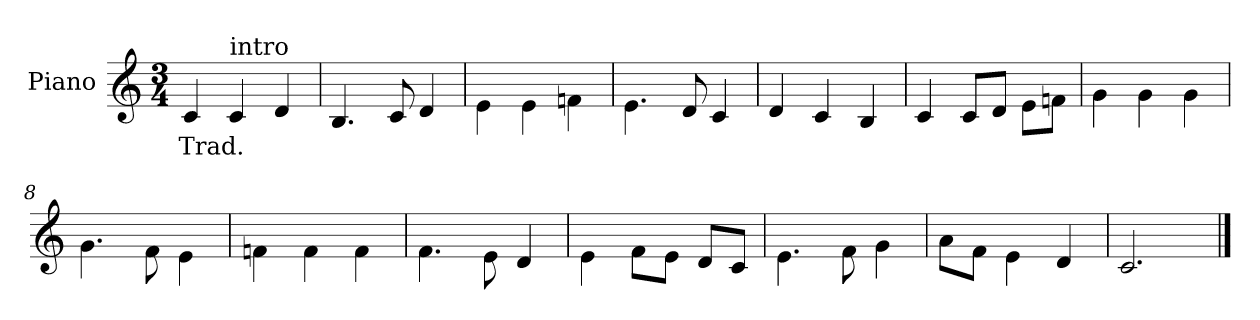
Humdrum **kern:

**kern	**text
*part1	*part1
*staff1	*staff1
*I"Piano	*
*clefG2	*
*k[]	*
*C:	*
*M3/4	*
*MM80	*
=1	=1
!	!LO:LY:b
4c/	Trad.
!LO:TX:a:t=intro	!
4c/	.
4d/	.
=2	=2
4.B/	.
8c/	.
4d/	.
=3	=3
4e\	.
4e\	.
4fn\	.
=4	=4
4.e\	.
8d/	.
4c/	.
=5	=5
4d/	.
4c/	.
4B/	.
=6	=6
4c/	.
8c/L	.
8d/J	.
8e\L	.
8fn\J	.
=7	=7
4g\	.
4g\	.
4g\	.
=8	=8
4.g\	.
8f\	.
4e\	.
=9	=9
4fn\	.
4f\	.
4f\	.
!!LO:LB:g=z
=10	=10
4.f\	.
8e\	.
4d/	.
=11	=11
4e\	.
8f\L	.
8e\J	.
8d/L	.
8c/J	.
=12	=12
4.e\	.
8f\	.
4g\	.
=13	=13
8a\L	.
8f\J	.
4e\	.
4d/	.
=14	=14
2.c/	.
==	==
*-	*-
